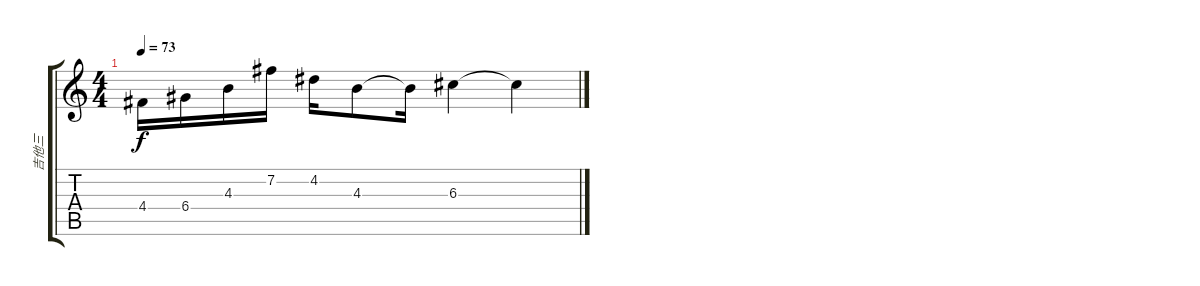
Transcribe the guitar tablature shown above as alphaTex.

\track ("吉他三" "吉他三") {instrument overdrivenguitar}
\staff {score tabs}
\tuning (E4 B3 G3 D3 A2 E2) {hide}
\ts (4 4)
\tempo 73
\clef g2
\ks c
4.4.16{dy f} 6.4.16 4.3.16 7.2.16 4.2.16 4.3.8 4.3{t}.16 6.3.4 6.3{t}.4
